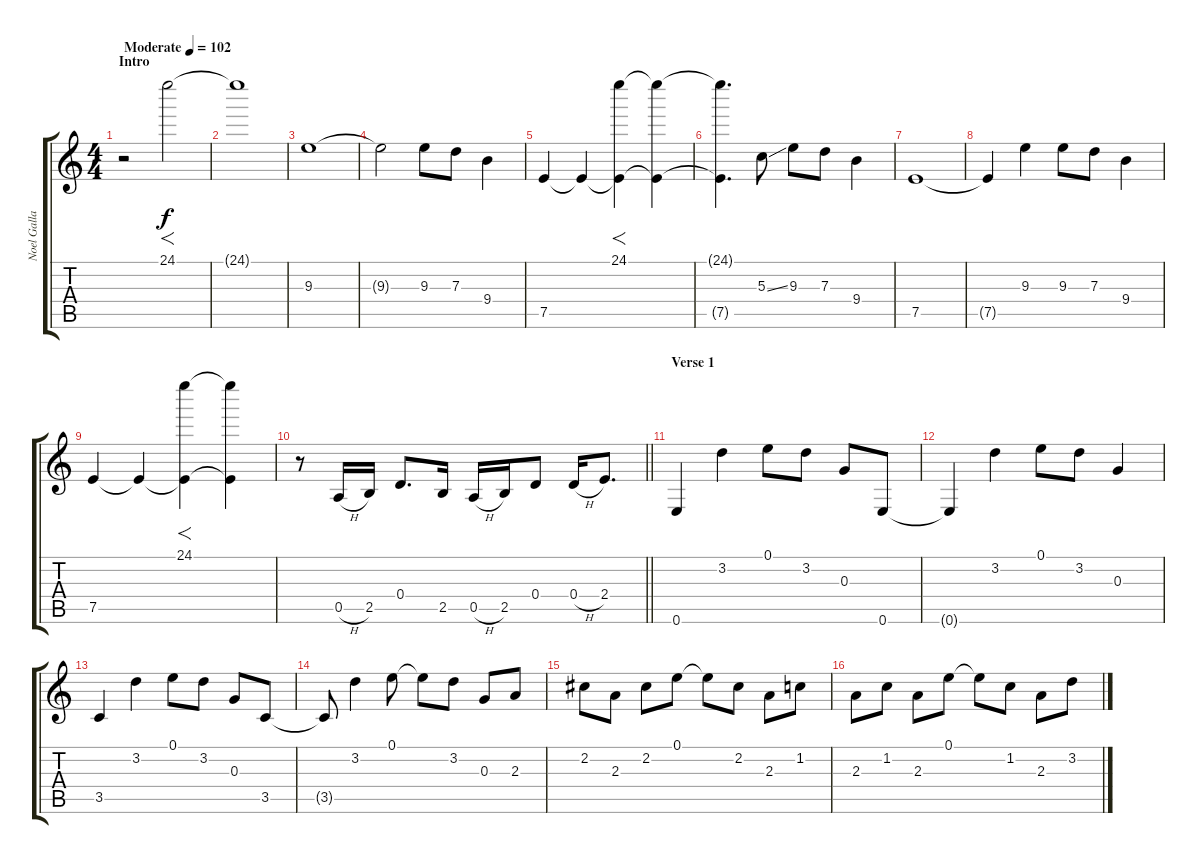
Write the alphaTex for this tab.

\track ("Noel Gallagher" "Noel Galla") {instrument distortionguitar}
\staff {score tabs}
\tuning (E4 B3 G3 D3 A2 E2) {hide}
\ts (4 4)
\section ("" "Intro")
\tempo (102 "Moderate")
\clef g2
\ks c
r.2{dy f instrument distortionguitar} 24.1.2{f} |
24.1{t}.1 |
9.3.1 |
9.3{t}.2 9.3.8 7.3.8 9.4.4 |
7.5.4 7.5{t}.4 (24.1 7.5{t}).4{f} (24.1{t} 7.5{t}).4 |
(24.1{t} 7.5{t}).4{d} 5.3{ss}.8 9.3.8 7.3.8 9.4.4 |
7.5.1 |
7.5{t}.4 9.3.4 9.3.8 7.3.8 9.4.4 |
7.5.4 7.5{t}.4 (24.1 7.5{t}).4{f} (24.1{t} 7.5{t}).4 |
\barLineRight lightlight
r.8 0.5{h}.16 2.5.16 0.4.8{d} 2.5.16 0.5{h}.16 2.5.16 0.4.8 0.4{h}.16 2.4.8{d} |
\section ("" "Verse 1")
0.6.4{volume 8 instrument electricguitarjazz} 3.2.4 0.1.8 3.2.8 0.3.8 0.6.8 |
0.6{t}.4 3.2.4 0.1.8 3.2.8 0.3.4 |
3.5.4 3.2.4 0.1.8 3.2.8 0.3.8 3.5.8 |
3.5{t}.8 3.2.4 0.1.8 0.1{t}.8 3.2.8 0.3.8 2.3.8 |
2.2.8 2.3.8 2.2.8 0.1.8 0.1{t}.8 2.2.8 2.3.8 1.2.8 |
2.3.8 1.2.8 2.3.8 0.1.8 0.1{t}.8 1.2.8 2.3.8 3.2.8
